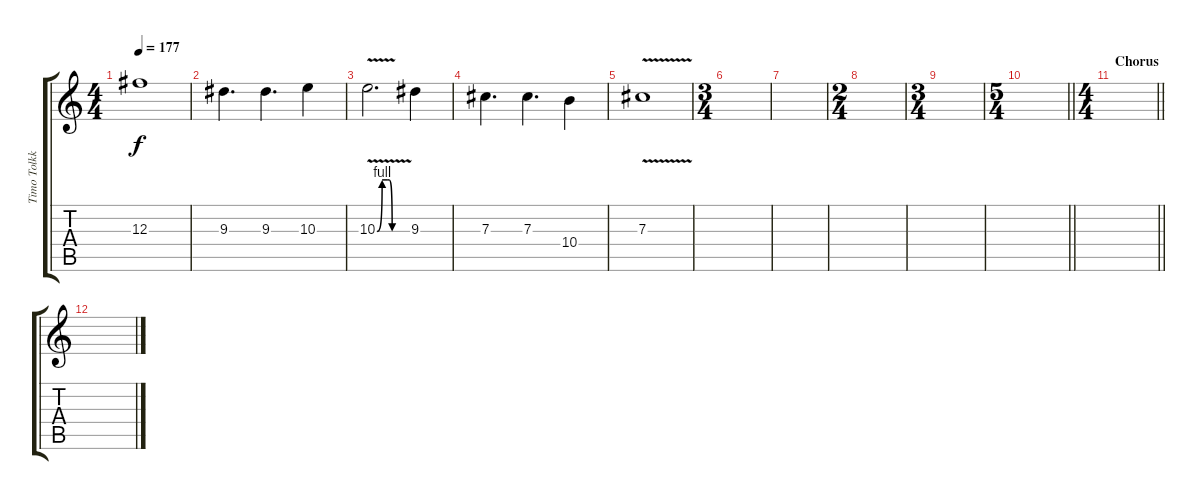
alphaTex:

\track ("Timo Tolkki (Lead)" "Timo Tolkk") {instrument distortionguitar}
\staff {score tabs}
\tuning (Eb4 Bb3 Gb3 Db3 Ab2 Eb2) {hide}
\ts (4 4)
\tempo 177
\clef g2
\ks c
12.3{t}.1{dy f} |
9.3.4{d} 9.3.4{d} 10.3.4 |
10.3{be (custom 0 0 10 4 20 4 24 4 30 0 60 0) v}.2{d} 9.3.4 |
7.3.4{d} 7.3.4{d} 10.4.4 |
7.3{v}.1 |
\ts (3 4)
|
|
\ts (2 4)
|
\ts (3 4)
|
\ts (5 4)
\barLineRight lightlight
|
\ts (4 4)
\section ("" "Chorus")
\barLineRight lightlight
|
\section ("" "")
